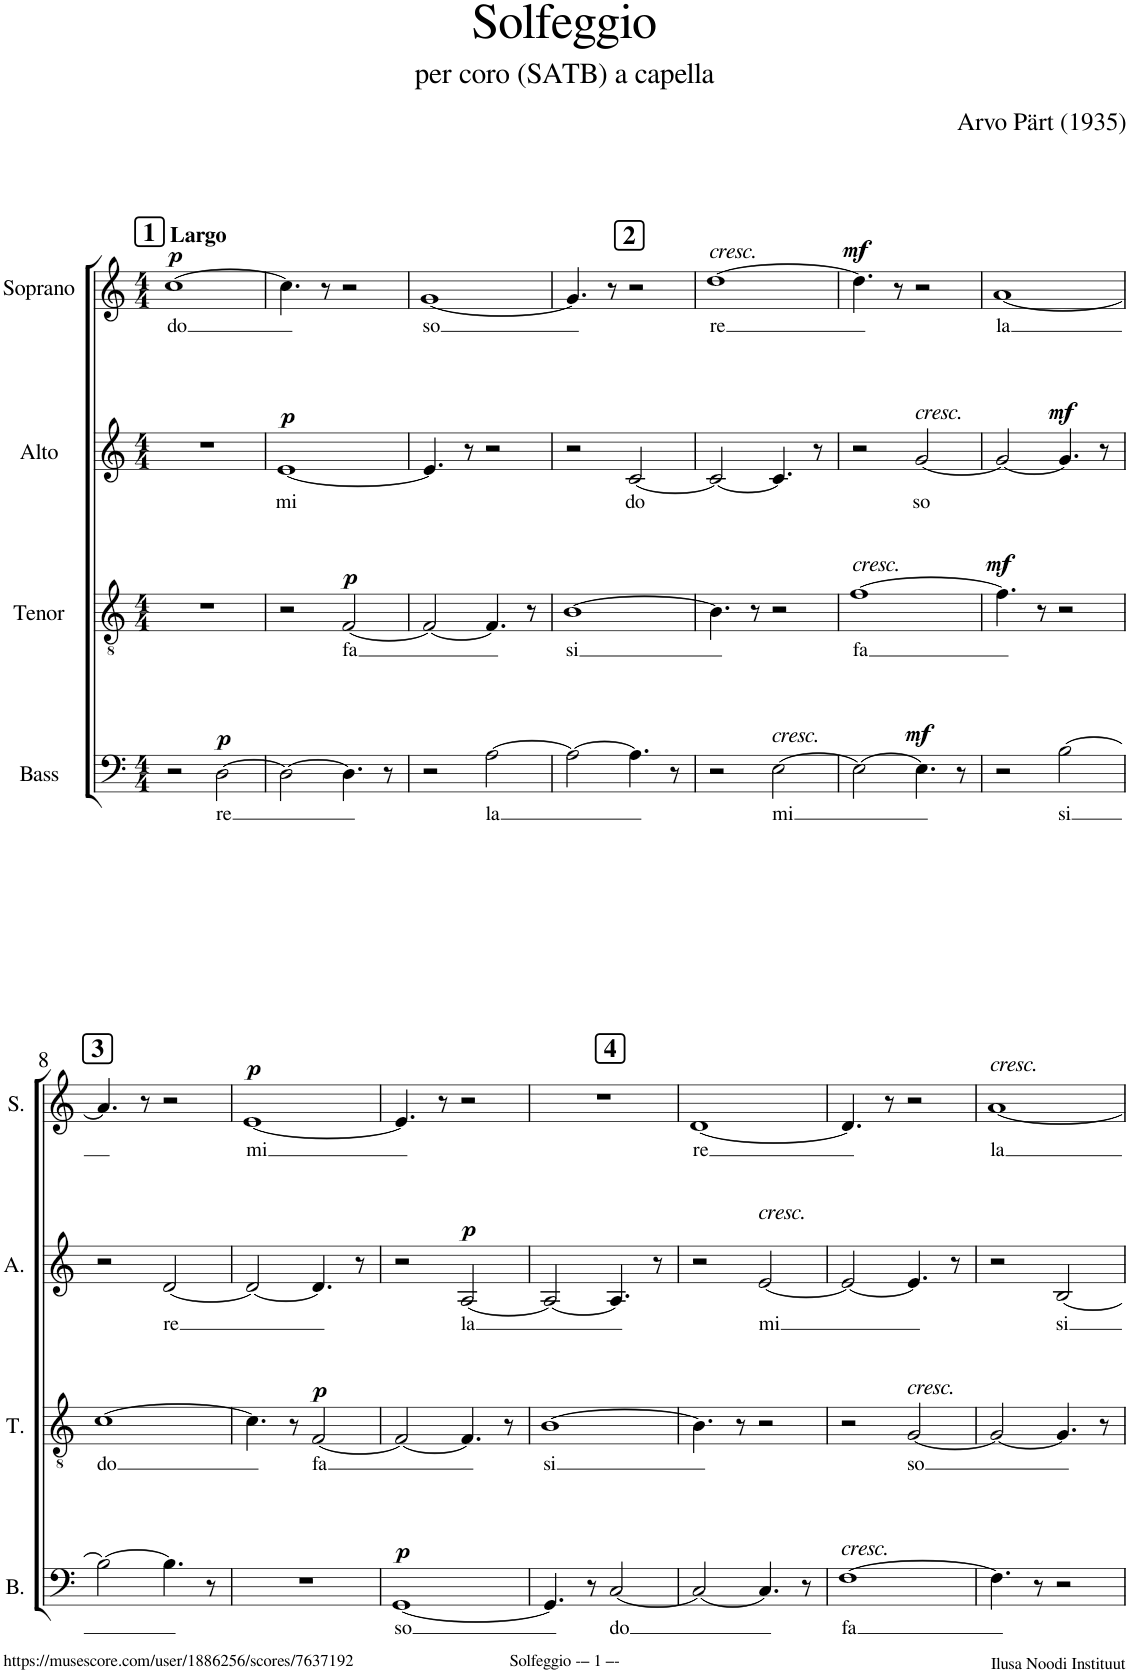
**kern	**text	**dynam	**kern	**text	**dynam	**kern	**text	**dynam	**kern	**text	**dynam
*part4	*part4	*part4	*part3	*part3	*part3	*part2	*part2	*part2	*part1	*part1	*part1
*staff4	*staff4	*staff4	*staff3	*staff3	*staff3	*staff2	*staff2	*staff2	*staff1	*staff1	*staff1
*I"Bass	*	*	*I"Tenor	*	*	*I"Alto	*	*	*I"Soprano	*	*
*I'B.	*	*	*I'T.	*	*	*I'A.	*	*	*I'S.	*	*
*clefF4	*	*	*clefGv2	*	*	*clefG2	*	*	*clefG2	*	*
*k[]	*	*	*k[]	*	*	*k[]	*	*	*k[]	*	*
*M4/4	*	*	*M4/4	*	*	*M4/4	*	*	*M4/4	*	*
!!LO:REH:place=s1:a:B:cj:fs=14:t=1
=1	=1	=1	=1	=1	=1	=1	=1	=1	=1	=1	=1
!	!	!	!	!	!	!	!	!	!LO:TX:a:B:t=Largo	!	!
!	!	!	!	!	!	!	!	!	!	!LO:LY:b	!LO:DY:a
2r	.	.	1r	.	.	1r	.	.	[1cc	do	p
!	!LO:LY:b	!LO:DY:a	!	!	!	!	!	!	!	!	!
[2D\	re	p	.	.	.	.	.	.	.	.	.
=2	=2	=2	=2	=2	=2	=2	=2	=2	=2	=2	=2
!	!	!	!	!	!	!	!LO:LY:b	!LO:DY:a	!	!	!
2D\_	.	.	2r	.	.	[1e	mi	p	4.cc\]	.	.
.	.	.	.	.	.	.	.	.	8r	.	.
!	!	!	!	!LO:LY:b	!LO:DY:a	!	!	!	!	!	!
4.D\]	.	.	[2F/	fa	p	.	.	.	2r	.	.
8r	.	.	.	.	.	.	.	.	.	.	.
=3	=3	=3	=3	=3	=3	=3	=3	=3	=3	=3	=3
!	!	!	!	!	!	!	!	!	!	!LO:LY:b	!
2r	.	.	2F/_	.	.	4.e/]	.	.	[1g	so	.
.	.	.	.	.	.	8r	.	.	.	.	.
!	!LO:LY:b	!	!	!	!	!	!	!	!	!	!
[2A\	la	.	4.F/]	.	.	2r	.	.	.	.	.
.	.	.	8r	.	.	.	.	.	.	.	.
!!LO:REH:place=s1:a:B:cj:fs=14:t=2:qo=2
=4	=4	=4	=4	=4	=4	=4	=4	=4	=4	=4	=4
!	!	!	!	!LO:LY:b	!	!	!	!	!	!	!
2A\_	.	.	[1B	si	.	2r	.	.	4.g/]	.	.
.	.	.	.	.	.	.	.	.	8r	.	.
!	!	!	!	!	!	!	!LO:LY:b	!	!	!	!
4.A\]	.	.	.	.	.	[2c/	do	.	2r	.	.
8r	.	.	.	.	.	.	.	.	.	.	.
=5	=5	=5	=5	=5	=5	=5	=5	=5	=5	=5	=5
!	!	!	!	!	!	!	!	!	!LO:TX:a:i:t=cresc.	!	!
!	!	!	!	!	!	!	!	!	!	!LO:LY:b	!
2r	.	.	4.B\]	.	.	2c/_	.	.	[1dd	re	.
.	.	.	8r	.	.	.	.	.	.	.	.
!LO:TX:a:i:t=cresc.	!	!	!	!	!	!	!	!	!	!	!
!	!LO:LY:b	!	!	!	!	!	!	!	!	!	!
[2E\	mi	.	2r	.	.	4.c/]	.	.	.	.	.
.	.	.	.	.	.	8r	.	.	.	.	.
=6	=6	=6	=6	=6	=6	=6	=6	=6	=6	=6	=6
!	!	!	!LO:TX:a:i:t=cresc.	!	!	!	!	!	!	!	!
!	!	!	!	!LO:LY:b	!	!	!	!	!	!	!LO:DY:a
2E\_	.	.	[1f	fa	.	2r	.	.	4.dd\]	.	mf
.	.	.	.	.	.	.	.	.	8r	.	.
!	!	!	!	!	!	!LO:TX:a:i:t=cresc.	!	!	!	!	!
!	!	!LO:DY:a	!	!	!	!	!LO:LY:b	!	!	!	!
4.E\]	.	mf	.	.	.	[2g/	so	.	2r	.	.
8r	.	.	.	.	.	.	.	.	.	.	.
=7	=7	=7	=7	=7	=7	=7	=7	=7	=7	=7	=7
!	!	!	!	!	!LO:DY:a	!	!	!	!	!LO:LY:b	!
2r	.	.	4.f\]	.	mf	2g/_	.	.	[1a	la	.
.	.	.	8r	.	.	.	.	.	.	.	.
!	!LO:LY:b	!	!	!	!	!	!	!LO:DY:a	!	!	!
[2B\	si	.	2r	.	.	4.g/]	.	mf	.	.	.
.	.	.	.	.	.	8r	.	.	.	.	.
!!LO:LB:g=z
!!LO:REH:place=s1:a:B:cj:fs=14:t=3
=8	=8	=8	=8	=8	=8	=8	=8	=8	=8	=8	=8
!	!	!	!	!LO:LY:b	!	!	!	!	!	!	!
2B\_	.	.	[1c	do	.	2r	.	.	4.a/]	.	.
.	.	.	.	.	.	.	.	.	8r	.	.
!	!	!	!	!	!	!	!LO:LY:b	!	!	!	!
4.B\]	.	.	.	.	.	[2d/	re	.	2r	.	.
8r	.	.	.	.	.	.	.	.	.	.	.
=9	=9	=9	=9	=9	=9	=9	=9	=9	=9	=9	=9
!	!	!	!	!	!	!	!	!	!	!LO:LY:b	!LO:DY:a
1r	.	.	4.c\]	.	.	2d/_	.	.	[1e	mi	p
.	.	.	8r	.	.	.	.	.	.	.	.
!	!	!	!	!LO:LY:b	!LO:DY:a	!	!	!	!	!	!
.	.	.	[2F/	fa	p	4.d/]	.	.	.	.	.
.	.	.	.	.	.	8r	.	.	.	.	.
=10	=10	=10	=10	=10	=10	=10	=10	=10	=10	=10	=10
!	!LO:LY:b	!LO:DY:a	!	!	!	!	!	!	!	!	!
[1GG	so	p	2F/_	.	.	2r	.	.	4.e/]	.	.
.	.	.	.	.	.	.	.	.	8r	.	.
!	!	!	!	!	!	!	!LO:LY:b	!LO:DY:a	!	!	!
.	.	.	4.F/]	.	.	[2A/	la	p	2r	.	.
.	.	.	8r	.	.	.	.	.	.	.	.
!!LO:REH:place=s1:a:B:cj:fs=14:t=4:qo=2
=11	=11	=11	=11	=11	=11	=11	=11	=11	=11	=11	=11
!	!	!	!	!LO:LY:b	!	!	!	!	!	!	!
4.GG/]	.	.	[1B	si	.	2A/_	.	.	1r	.	.
8r	.	.	.	.	.	.	.	.	.	.	.
!	!LO:LY:b	!	!	!	!	!	!	!	!	!	!
[2C/	do	.	.	.	.	4.A/]	.	.	.	.	.
.	.	.	.	.	.	8r	.	.	.	.	.
=12	=12	=12	=12	=12	=12	=12	=12	=12	=12	=12	=12
!	!	!	!	!	!	!	!	!	!	!LO:LY:b	!
2C/_	.	.	4.B\]	.	.	2r	.	.	[1d	re	.
.	.	.	8r	.	.	.	.	.	.	.	.
!	!	!	!	!	!	!LO:TX:a:i:t=cresc.	!	!	!	!	!
!	!	!	!	!	!	!	!LO:LY:b	!	!	!	!
4.C/]	.	.	2r	.	.	[2e/	mi	.	.	.	.
8r	.	.	.	.	.	.	.	.	.	.	.
=13	=13	=13	=13	=13	=13	=13	=13	=13	=13	=13	=13
!LO:TX:a:i:t=cresc.	!	!	!	!	!	!	!	!	!	!	!
!	!LO:LY:b	!	!	!	!	!	!	!	!	!	!
[1F	fa	.	2r	.	.	2e/_	.	.	4.d/]	.	.
.	.	.	.	.	.	.	.	.	8r	.	.
!	!	!	!LO:TX:a:i:t=cresc.	!	!	!	!	!	!	!	!
!	!	!	!	!LO:LY:b	!	!	!	!	!	!	!
.	.	.	[2G/	so	.	4.e/]	.	.	2r	.	.
.	.	.	.	.	.	8r	.	.	.	.	.
=14	=14	=14	=14	=14	=14	=14	=14	=14	=14	=14	=14
!	!	!	!	!	!	!	!	!	!LO:TX:a:i:t=cresc.	!	!
!	!	!	!	!	!	!	!	!	!	!LO:LY:b	!
4.F\]	.	.	2G/_	.	.	2r	.	.	[1a	la	.
8r	.	.	.	.	.	.	.	.	.	.	.
!	!	!	!	!	!	!	!LO:LY:b	!	!	!	!
2r	.	.	4.G/]	.	.	[2B/	si	.	.	.	.
.	.	.	8r	.	.	.	.	.	.	.	.
=	=	=	=	=	=	=	=	=	=	=	=
*-	*-	*-	*-	*-	*-	*-	*-	*-	*-	*-	*-
